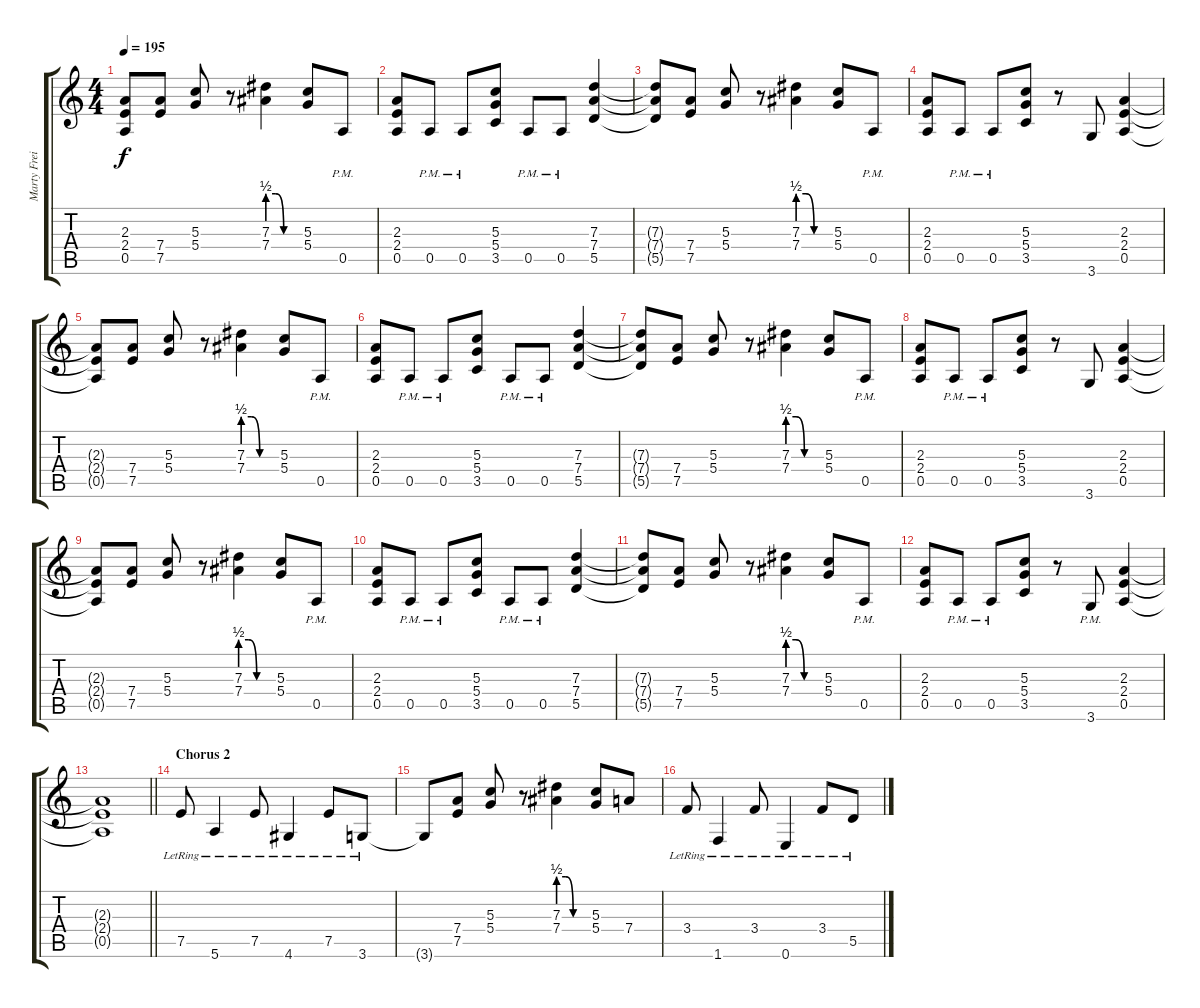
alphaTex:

\track ("Marty Freidman" "Marty Frei") {instrument distortionguitar}
\staff {score tabs}
\tuning (E4 B3 G3 D3 A2 E2) {hide}
\ts (4 4)
\tempo 195
\clef g2
\ks c
(2.3{t} 2.4{t} 0.5{t}).8{dy f} (7.4 7.5).8 (5.3 5.4).8 r.8 (7.3{be (custom 0 2 15 2 30 0 60 0)} 7.4{be (custom 0 2 15 2 30 0 60 0)}).4 (5.3 5.4).8 0.5{pm}.8 |
(2.3 2.4 0.5).8 0.5{pm}.8 0.5{pm}.8 (5.3 5.4 3.5).8 0.5{pm}.8 0.5{pm}.8 (7.3 7.4 5.5).4 |
(7.3{t} 7.4{t} 5.5{t}).8 (7.4 7.5).8 (5.3 5.4).8 r.8 (7.3{be (custom 0 2 15 2 30 0 60 0)} 7.4{be (custom 0 2 15 2 30 0 60 0)}).4 (5.3 5.4).8 0.5{pm}.8 |
(2.3 2.4 0.5).8 0.5{pm}.8 0.5{pm}.8 (5.3 5.4 3.5).8 r.8 3.6.8 (2.3 2.4 0.5).4 |
(2.3{t} 2.4{t} 0.5{t}).8 (7.4 7.5).8 (5.3 5.4).8 r.8 (7.3{be (custom 0 2 15 2 30 0 60 0)} 7.4{be (custom 0 2 15 2 30 0 60 0)}).4 (5.3 5.4).8 0.5{pm}.8 |
(2.3 2.4 0.5).8 0.5{pm}.8 0.5{pm}.8 (5.3 5.4 3.5).8 0.5{pm}.8 0.5{pm}.8 (7.3 7.4 5.5).4 |
(7.3{t} 7.4{t} 5.5{t}).8 (7.4 7.5).8 (5.3 5.4).8 r.8 (7.3{be (custom 0 2 15 2 30 0 60 0)} 7.4{be (custom 0 2 15 2 30 0 60 0)}).4 (5.3 5.4).8 0.5{pm}.8 |
(2.3 2.4 0.5).8 0.5{pm}.8 0.5{pm}.8 (5.3 5.4 3.5).8 r.8 3.6.8 (2.3 2.4 0.5).4 |
(2.3{t} 2.4{t} 0.5{t}).8 (7.4 7.5).8 (5.3 5.4).8 r.8 (7.3{be (custom 0 2 15 2 30 0 60 0)} 7.4{be (custom 0 2 15 2 30 0 60 0)}).4 (5.3 5.4).8 0.5{pm}.8 |
(2.3 2.4 0.5).8 0.5{pm}.8 0.5{pm}.8 (5.3 5.4 3.5).8 0.5{pm}.8 0.5{pm}.8 (7.3 7.4 5.5).4 |
(7.3{t} 7.4{t} 5.5{t}).8 (7.4 7.5).8 (5.3 5.4).8 r.8 (7.3{be (custom 0 2 15 2 30 0 60 0)} 7.4{be (custom 0 2 15 2 30 0 60 0)}).4 (5.3 5.4).8 0.5{pm}.8 |
(2.3 2.4 0.5).8 0.5{pm}.8 0.5{pm}.8 (5.3 5.4 3.5).8 r.8 3.6{pm}.8 (2.3 2.4 0.5).4 |
\barLineRight lightlight
(2.3{t} 2.4{t} 0.5{t}).1 |
\section ("" "Chorus 2")
7.5{lr}.8 5.6{lr}.4 7.5{lr}.8 4.6{lr}.4 7.5{lr}.8 3.6{lr}.8 |
3.6{t}.8 (7.4 7.5).8 (5.3 5.4).8 r.8 (7.3{be (custom 0 2 15 2 30 0 60 0)} 7.4{be (custom 0 2 15 2 30 0 60 0)}).4 (5.3 5.4).8 7.4.8 |
3.4{lr}.8 1.6{lr}.4 3.4{lr}.8 0.6{lr}.4 3.4{lr}.8 5.5{lr}.8
